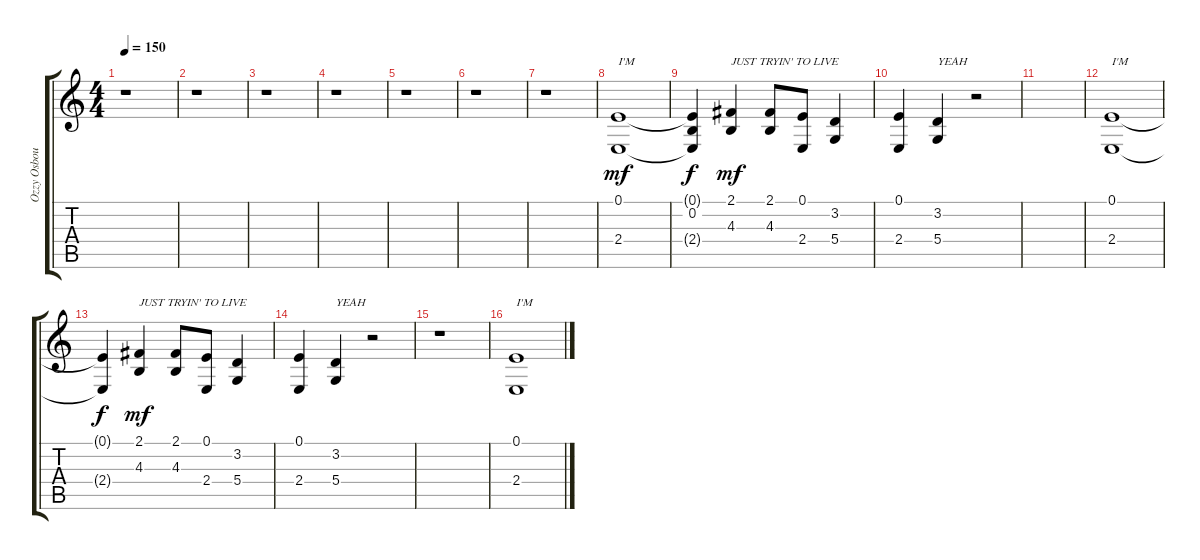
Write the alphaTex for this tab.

\track ("Ozzy Osbourne " "Ozzy Osbou") {instrument tenorsax}
\staff {score tabs}
\tuning (E4 B3 G3 D3 A2 E2) {hide}
\ts (4 4)
\tempo 150
\clef g2
\ks c
r.1{dy mf} |
r.1 |
r.1 |
r.1 |
r.1 |
r.1 |
r.1 |
(0.1 2.4).1{txt "I'M "} |
(0.1{t} 0.2 2.4{t}).4{dy f} (2.1 4.3).4{txt "JUST TRYIN' TO LIVE" dy mf} (2.1 4.3).8 (0.1 2.4).8 (3.2 5.4).4 |
(0.1 2.4).4 (3.2 5.4).4{txt "YEAH"} r.2 |
|
(0.1 2.4).1{txt "I'M "} |
(0.1{t} 2.4{t}).4{dy f} (2.1 4.3).4{txt "JUST TRYIN' TO LIVE" dy mf} (2.1 4.3).8 (0.1 2.4).8 (3.2 5.4).4 |
(0.1 2.4).4 (3.2 5.4).4{txt "YEAH"} r.2 |
r.1 |
(0.1 2.4).1{txt "I'M "}
